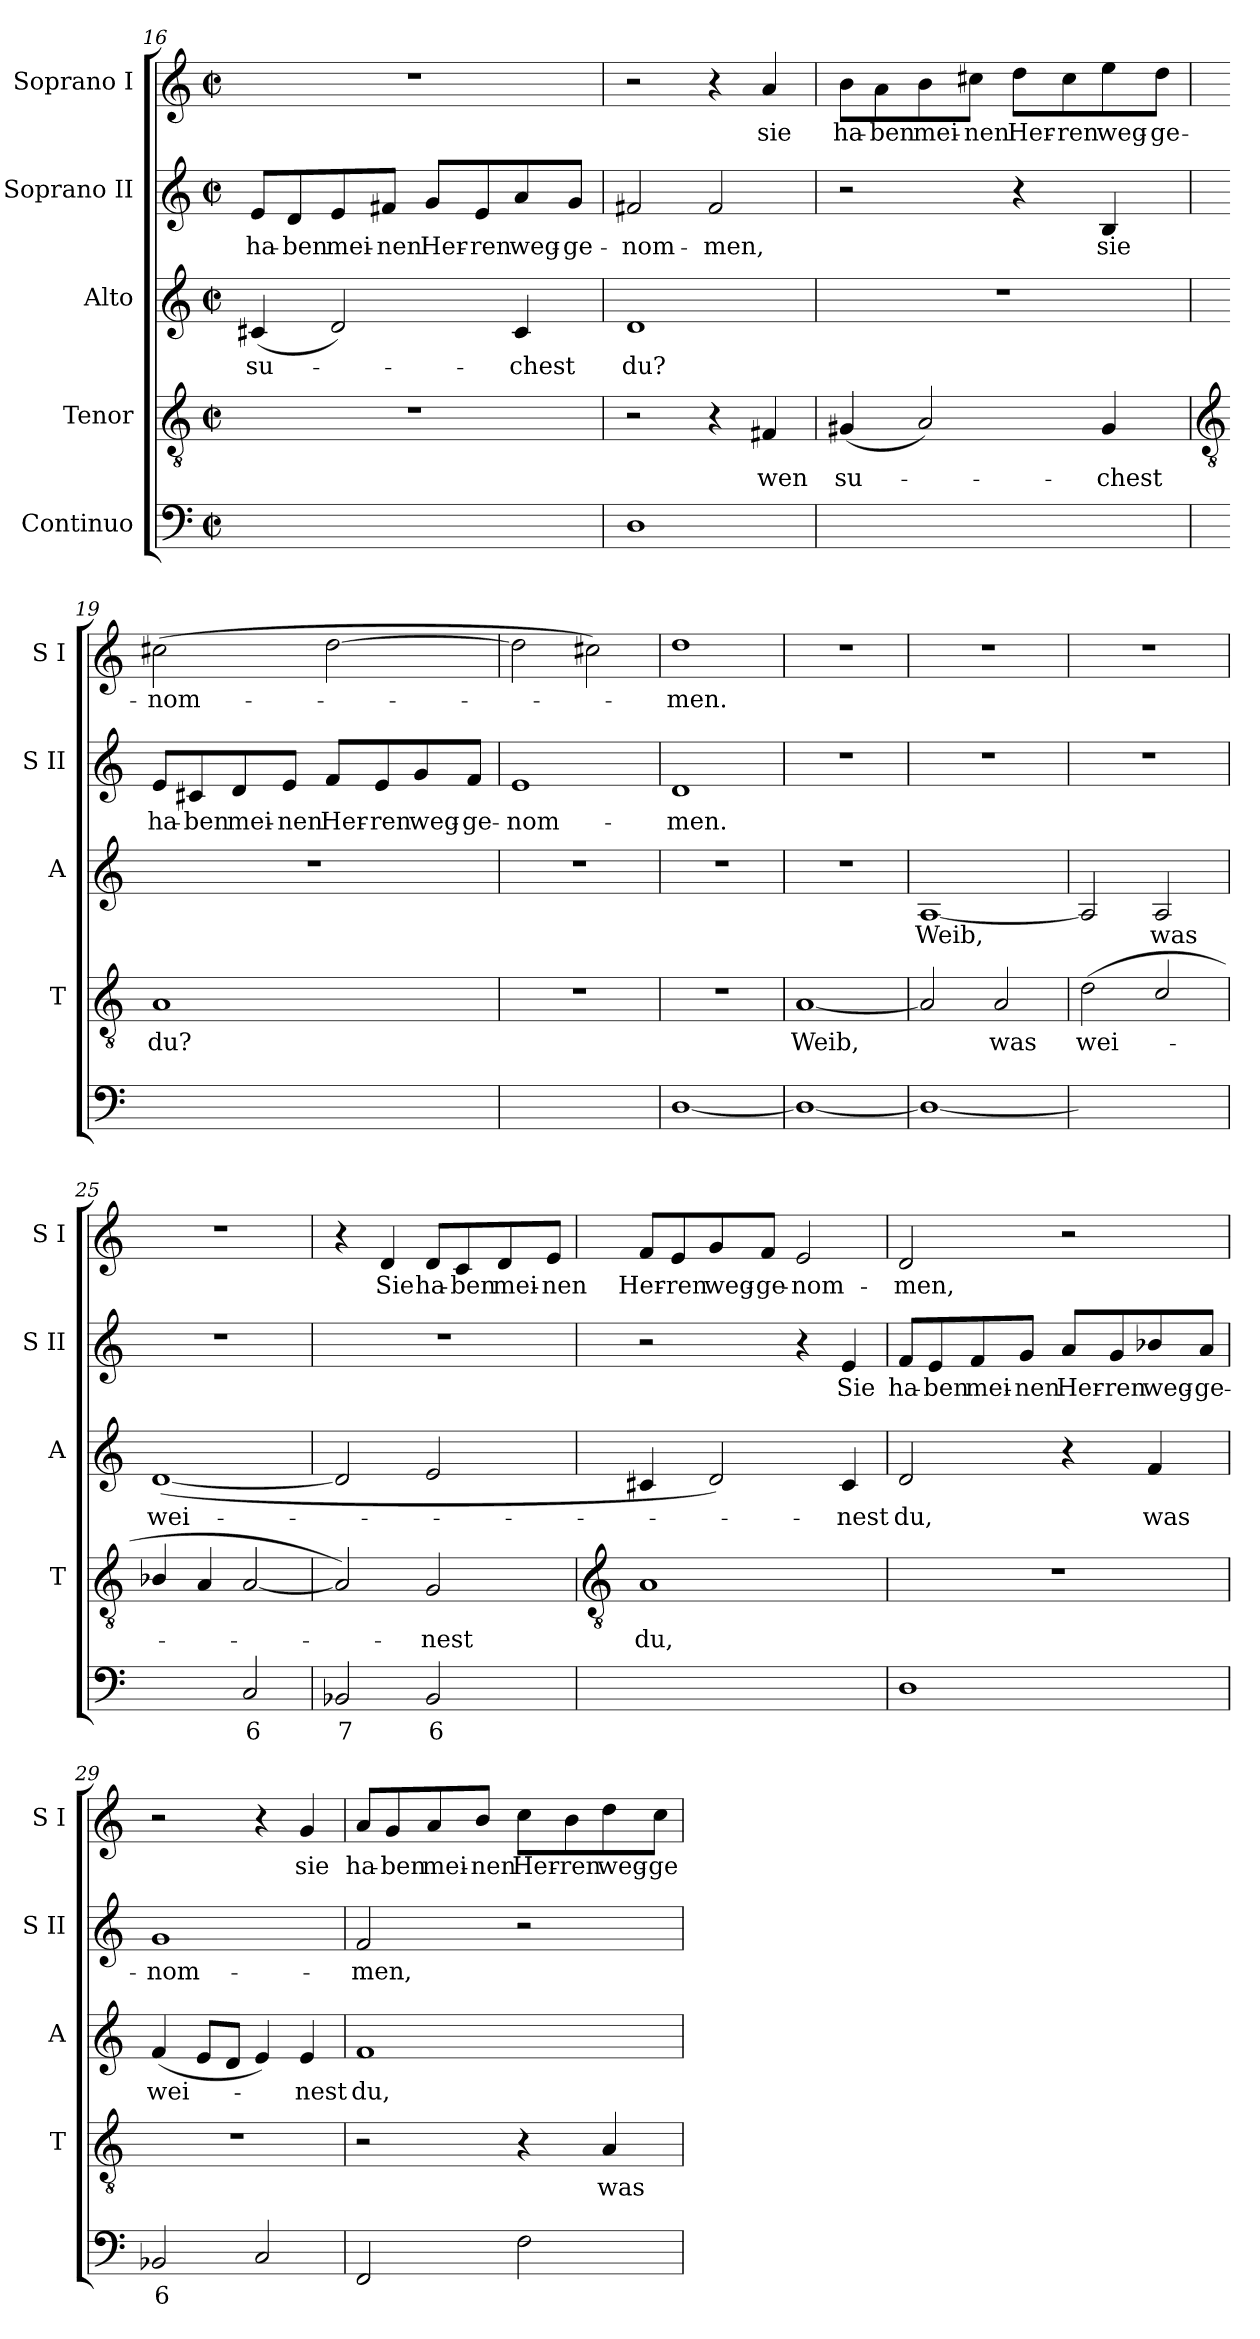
**kern	**text	**kern	**text	**kern	**text	**kern	**text	**kern	**text
*part5	*part5	*part4	*part4	*part3	*part3	*part2	*part2	*part1	*part1
*staff5	*staff5	*staff4	*staff4	*staff3	*staff3	*staff2	*staff2	*staff1	*staff1
*I"Continuo	*	*I"Tenor	*	*I"Alto	*	*I"Soprano II	*	*I"Soprano I	*
*	*	*I'T	*	*I'A	*	*I'S II	*	*I'S I	*
!!LO:LB:g=z
*clefF4	*	*clefGv2	*	*clefG2	*	*clefG2	*	*clefG2	*
*k[]	*	*k[]	*	*k[]	*	*k[]	*	*k[]	*
*C:	*	*C:	*	*C:	*	*C:	*	*C:	*
*M2/2	*	*M2/2	*	*M2/2	*	*M2/2	*	*M2/2	*
*met(c|)	*	*met(c|)	*	*met(c|)	*	*met(c|)	*	*met(c|)	*
=16	=16	=16	=16	=16	=16	=16	=16	=16	=16
!	!LO:LY:b	!	!	!	!LO:LY:b	!	!LO:LY:b	!	!
[4Eyy	6	1r	.	(<4c#X	su-	8e/L	ha-	1r	.
!	!	!	!	!	!	!	!LO:LY:b	!	!
.	.	.	.	.	.	8d/	-ben	.	.
!	!LO:LY:b	!	!	!	!	!	!LO:LY:b	!	!
2Eyy_	7	.	.	2d)	.	8e/	mei-	.	.
!	!	!	!	!	!	!	!LO:LY:b	!	!
.	.	.	.	.	.	8f#X/J	-nen	.	.
!	!	!	!	!	!	!	!LO:LY:b	!	!
.	.	.	.	.	.	8g/L	Her-	.	.
!	!	!	!	!	!	!	!LO:LY:b	!	!
.	.	.	.	.	.	8e/	-ren	.	.
!	!LO:LY:b	!	!	!	!LO:LY:b	!	!LO:LY:b	!	!
4Eyy]	6	.	.	4c#	chest	8a/	weg-	.	.
!	!	!	!	!	!	!	!LO:LY:b	!	!
.	.	.	.	.	.	8g/J	-ge-	.	.
=17	=17	=17	=17	=17	=17	=17	=17	=17	=17
!	!	!	!	!	!LO:LY:b	!	!LO:LY:b	!	!
1D	.	2r	.	1d	du?	2f#X	-nom-	2r	.
!	!	!	!	!	!	!	!LO:LY:b	!	!
.	.	4r	.	.	.	2f#	-men,	4r	.
!	!	!	!LO:LY:b	!	!	!	!	!	!LO:LY:b
.	.	4F#X	wen	.	.	.	.	4a	sie
=18	=18	=18	=18	=18	=18	=18	=18	=18	=18
!	!LO:LY:b	!	!LO:LY:b	!	!	!	!	!	!LO:LY:b
[4BByy	6	(<4G#X	su-	1r	.	2r	.	8b\L	ha-
!	!	!	!	!	!	!	!	!	!LO:LY:b
.	.	.	.	.	.	.	.	8a\	-ben
!	!LO:LY:b	!	!	!	!	!	!	!	!LO:LY:b
2BByy_	7	2A)	.	.	.	.	.	8b\	mei-
!	!	!	!	!	!	!	!	!	!LO:LY:b
.	.	.	.	.	.	.	.	8cc#X\J	-nen
!	!	!	!	!	!	!	!	!	!LO:LY:b
.	.	.	.	.	.	4r	.	8dd\L	Her-
!	!	!	!	!	!	!	!	!	!LO:LY:b
.	.	.	.	.	.	.	.	8cc#\	-ren
!	!LO:LY:b	!	!LO:LY:b	!	!	!	!LO:LY:b	!	!LO:LY:b
4BByy]	6	4G#	chest	.	.	4B	sie	8ee\	weg-
!	!	!	!	!	!	!	!	!	!LO:LY:b
.	.	.	.	.	.	.	.	8dd\J	-ge-
!!LO:LB:g=z
=19	=19	=19	=19	=19	=19	=19	=19	=19	=19
*	*	*clefGv2	*	*	*	*	*	*	*
!	!LO:LY:b	!	!LO:LY:b	!	!	!	!LO:LY:b	!	!LO:LY:b
(<[2AAyy	3	1A	du?	1r	.	8e/L	ha-	(>2cc#X	-nom-
!	!	!	!	!	!	!	!LO:LY:b	!	!
.	.	.	.	.	.	8c#X/	-ben	.	.
!	!	!	!	!	!	!	!LO:LY:b	!	!
.	.	.	.	.	.	8d/	mei-	.	.
!	!	!	!	!	!	!	!LO:LY:b	!	!
.	.	.	.	.	.	8e/J	-nen	.	.
!	!LO:LY:b	!	!	!	!	!	!LO:LY:b	!	!
2AAyy_	4	.	.	.	.	8f/L	Her-	[2dd	.
!	!	!	!	!	!	!	!LO:LY:b	!	!
.	.	.	.	.	.	8e/	-ren	.	.
!	!	!	!	!	!	!	!LO:LY:b	!	!
.	.	.	.	.	.	8g/	weg-	.	.
!	!	!	!	!	!	!	!LO:LY:b	!	!
.	.	.	.	.	.	8f/J	-ge-	.	.
=20	=20	=20	=20	=20	=20	=20	=20	=20	=20
!	!	!	!	!	!	!	!LO:LY:b	!	!
2AAyy_)	.	1r	.	1r	.	1e	-nom-	2dd]	.
!	!LO:LY:b	!	!	!	!	!	!	!	!
2AAyy]	3	.	.	.	.	.	.	2cc#X)	.
=21	=21	=21	=21	=21	=21	=21	=21	=21	=21
!	!	!	!	!	!	!	!LO:LY:b	!	!LO:LY:b
[1D/	.	1r	.	1r	.	1d	-men.	1dd	men.
=22	=22	=22	=22	=22	=22	=22	=22	=22	=22
!	!	!	!LO:LY:b	!	!	!	!	!	!
1D/_	.	[1A	Weib,	1r	.	1r	.	1r	.
=23	=23	=23	=23	=23	=23	=23	=23	=23	=23
!	!	!	!	!	!LO:LY:b	!	!	!	!
1D/_	.	2A]	.	[1A	Weib,	1r	.	1r	.
!	!	!	!LO:LY:b	!	!	!	!	!	!
.	.	2A	was	.	.	.	.	.	.
=24	=24	=24	=24	=24	=24	=24	=24	=24	=24
!	!LO:LY:b	!	!LO:LY:b	!	!	!	!	!	!
2D/yy_	8	(<2d	wei-	2A]	.	1r	.	1r	.
!	!LO:LY:b	!	!	!	!LO:LY:b	!	!	!	!
2D/yy]	7	2c/	.	2A	was	.	.	.	.
=25	=25	=25	=25	=25	=25	=25	=25	=25	=25
!	!LO:LY:b	!	!	!	!LO:LY:b	!	!	!	!
[4D/yy	6	4B-X/	.	(<[1d	wei-	1r	.	1r	.
!	!LO:LY:b	!	!	!	!	!	!	!	!
4D/yy]	5	4A	.	.	.	.	.	.	.
!	!LO:LY:b	!	!	!	!	!	!	!	!
2C	6	[2A	.	.	.	.	.	.	.
=26	=26	=26	=26	=26	=26	=26	=26	=26	=26
!	!LO:LY:b	!	!	!	!	!	!	!	!
2BB-X	7	2A])	.	2d]	.	1r	.	4r	.
!	!	!	!	!	!	!	!	!	!LO:LY:b
.	.	.	.	.	.	.	.	4d	Sie
!	!LO:LY:b	!	!LO:LY:b	!	!	!	!	!	!LO:LY:b
2BB-	6	2G	nest	2e	.	.	.	8d/L	ha-
!	!	!	!	!	!	!	!	!	!LO:LY:b
.	.	.	.	.	.	.	.	8c/	-ben
!	!	!	!	!	!	!	!	!	!LO:LY:b
.	.	.	.	.	.	.	.	8d/	mei-
!	!	!	!	!	!	!	!	!	!LO:LY:b
.	.	.	.	.	.	.	.	8e/J	-nen
!!LO:LB:g=z
=27	=27	=27	=27	=27	=27	=27	=27	=27	=27
*	*	*clefGv2	*	*	*	*	*	*	*
!	!LO:LY:b	!	!LO:LY:b	!	!	!	!	!	!LO:LY:b
[4AAyy	3	1A	du,	4c#X	.	2r	.	8f/L	Her-
!	!	!	!	!	!	!	!	!	!LO:LY:b
.	.	.	.	.	.	.	.	8e/	-ren
!	!LO:LY:b	!	!	!	!	!	!	!	!LO:LY:b
2AAyy_	4	.	.	2d)	.	.	.	8g/	weg-
!	!	!	!	!	!	!	!	!	!LO:LY:b
.	.	.	.	.	.	.	.	8f/J	-ge-
!	!	!	!	!	!	!	!	!	!LO:LY:b
.	.	.	.	.	.	4r	.	2e	-nom-
!	!LO:LY:b	!	!	!	!LO:LY:b	!	!LO:LY:b	!	!
4AAyy]	3	.	.	4c#	nest	4e	Sie	.	.
=28	=28	=28	=28	=28	=28	=28	=28	=28	=28
!	!	!	!	!	!LO:LY:b	!	!LO:LY:b	!	!LO:LY:b
1D	.	1r	.	2d	du,	8f/L	ha-	2d	-men,
!	!	!	!	!	!	!	!LO:LY:b	!	!
.	.	.	.	.	.	8e/	-ben	.	.
!	!	!	!	!	!	!	!LO:LY:b	!	!
.	.	.	.	.	.	8f/	mei-	.	.
!	!	!	!	!	!	!	!LO:LY:b	!	!
.	.	.	.	.	.	8g/J	-nen	.	.
!	!	!	!	!	!	!	!LO:LY:b	!	!
.	.	.	.	4r	.	8a/L	Her-	2r	.
!	!	!	!	!	!	!	!LO:LY:b	!	!
.	.	.	.	.	.	8g/	-ren	.	.
!	!	!	!	!	!LO:LY:b	!	!LO:LY:b	!	!
.	.	.	.	4f	was	8b-X/	weg-	.	.
!	!	!	!	!	!	!	!LO:LY:b	!	!
.	.	.	.	.	.	8a/J	-ge-	.	.
=29	=29	=29	=29	=29	=29	=29	=29	=29	=29
!	!LO:LY:b	!	!	!	!LO:LY:b	!	!LO:LY:b	!	!
2BB-X	6	1r	.	(<4f	wei-	1g	-nom-	2r	.
.	.	.	.	8eL	.	.	.	.	.
.	.	.	.	8dJ	.	.	.	.	.
2C	.	.	.	4e)	.	.	.	4r	.
!	!	!	!	!	!LO:LY:b	!	!	!	!LO:LY:b
.	.	.	.	4e	nest	.	.	4g	sie
=30	=30	=30	=30	=30	=30	=30	=30	=30	=30
!	!	!	!	!	!LO:LY:b	!	!LO:LY:b	!	!LO:LY:b
2FF	.	2r	.	1f	du,	2f	-men,	8a/L	ha-
!	!	!	!	!	!	!	!	!	!LO:LY:b
.	.	.	.	.	.	.	.	8g/	-ben
!	!	!	!	!	!	!	!	!	!LO:LY:b
.	.	.	.	.	.	.	.	8a/	mei-
!	!	!	!	!	!	!	!	!	!LO:LY:b
.	.	.	.	.	.	.	.	8b/J	-nen
!	!	!	!	!	!	!	!	!	!LO:LY:b
2F	.	4r	.	.	.	2r	.	8cc\L	Her-
!	!	!	!	!	!	!	!	!	!LO:LY:b
.	.	.	.	.	.	.	.	8b\	-ren
!	!	!	!LO:LY:b	!	!	!	!	!	!LO:LY:b
.	.	4A	was	.	.	.	.	8dd\	weg-
!	!	!	!	!	!	!	!	!	!LO:LY:b
.	.	.	.	.	.	.	.	8cc\J	-ge-
=	=	=	=	=	=	=	=	=	=
*-	*-	*-	*-	*-	*-	*-	*-	*-	*-
